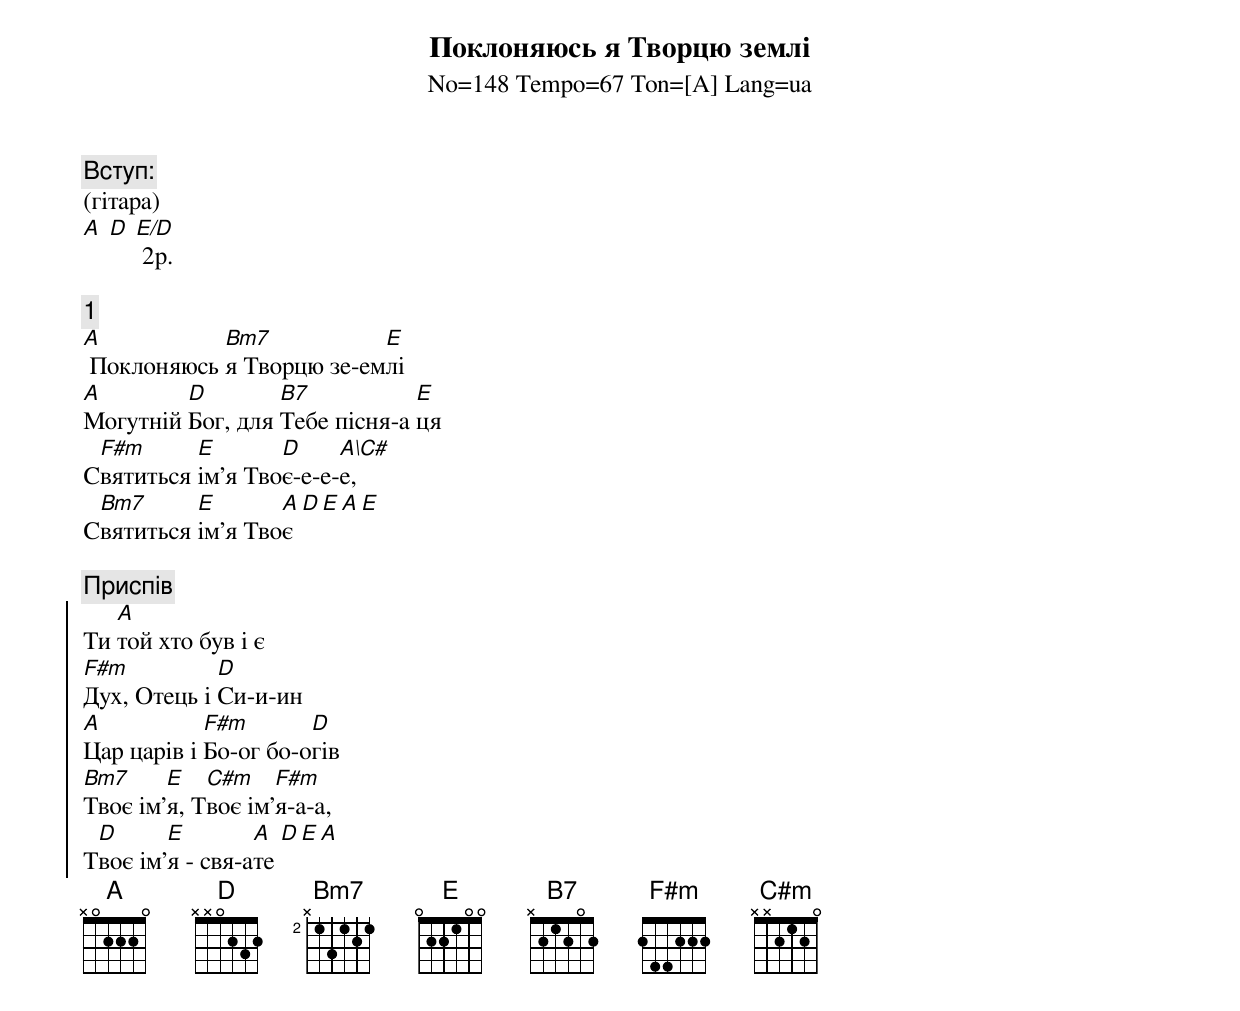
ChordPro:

{title:Поклоняюсь я Творцю землі}
{subtitle:No=148 Tempo=67 Ton=[A] Lang=ua}

{c: Вступ:}
(гітара)
[A] [D] [E/D] 2р.

{c: 1}
[A] Поклоняюсь [Bm7]я Творцю зе-ем[E]лі
[A]Могутній [D]Бог, для [B7]Тебе пісня-а [E]ця
С[F#m]вятиться [E]ім'я Тво[D]є-е-е-[A\C#]е,
С[Bm7]вятиться [E]ім'я Тво[A]є[D][E][A][E]

{c: Приспів}
{soc}
Ти [A]той хто був і є
[F#m]Дух, Отець і [D]Си-и-ин
[A]Цар царів і [F#m]Бо-ог бо-о[D]гів
[Bm7]Твоє ім'[E]я, Т[C#m]воє ім'[F#m]я-а-а,
Т[D]воє ім'[E]я - свя-а[A]те [D][E][A]
{eoc}
